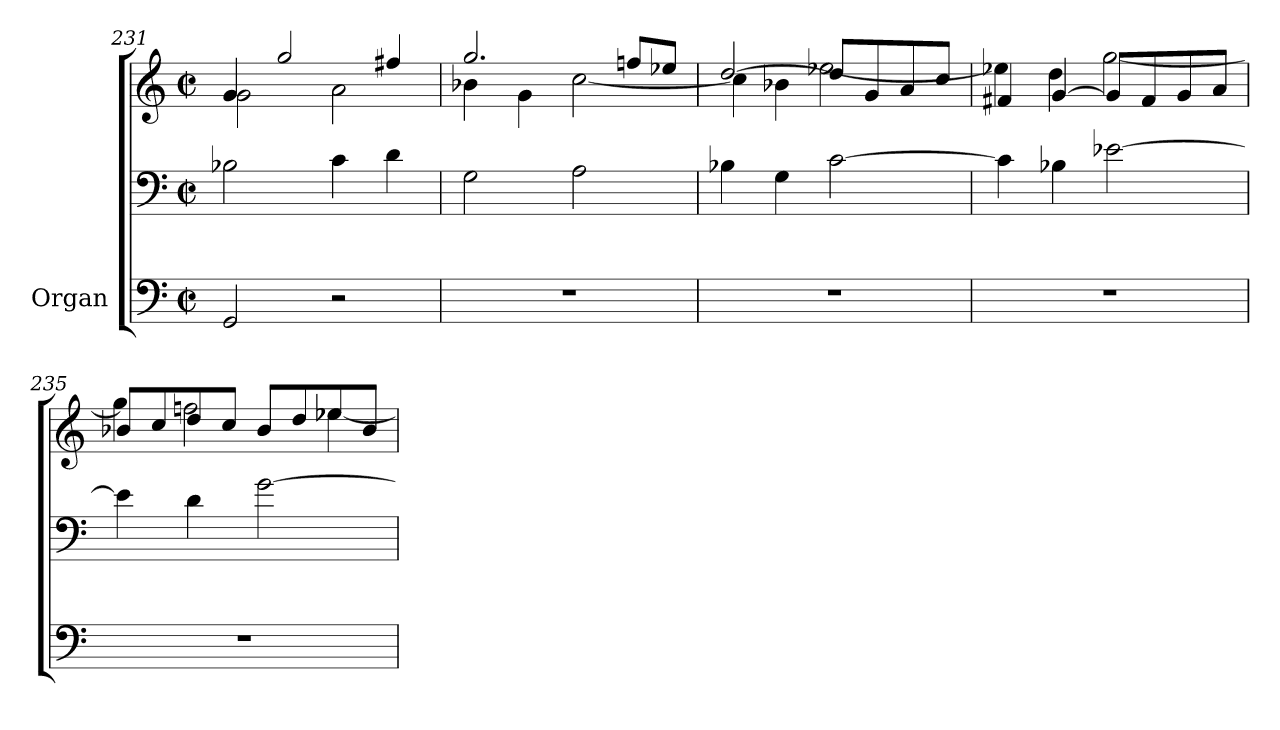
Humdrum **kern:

**kern	**kern	**kern
*part1	*part1	*part1
*staff3	*staff2	*staff1
*I"Organ	*	*
*clefF4	*clefF4	*clefG2
*k[]	*k[]	*k[]
*M2/2	*M2/2	*M2/2
*met(c|)	*met(c|)	*met(c|)
=231	=231	=231
*	*	*^
2GG/	2B-X\	4g/	2g\
.	.	2gg/	.
2r	4c\	.	2a\
.	4d\	4ff#X/	.
=232	=232	=232	=232
1r	2G\	2.gg/	4b-X\
.	.	.	4g\
.	2A\	.	[2cc\
.	.	8ffn/L	.
.	.	8ee-X/J	.
=233	=233	=233	=233
1r	4B-X\	[2dd/	4cc\]
.	4G\	.	4b-X\
.	[2c\	8dd/L]	[2ee-X\
.	.	8g/	.
.	.	8a/	.
.	.	8cc/J	.
=234	=234	=234	=234
1r	4c\]	4f#X/	4ee-X\]
.	4B-X\	[4g/	4dd\
.	[2e-X\	8g/L]	[2gg\
.	.	8f#/	.
.	.	8g/	.
.	.	8a/J	.
=235	=235	=235	=235
1r	4e-\]	8b-X/L	4gg\]
.	.	8cc/	.
.	4d\	8dd/	2ffn\
.	.	8cc/J	.
.	[2g\	8b-/L	.
.	.	8dd/	.
.	.	8ee-X/	[4ee-\
.	.	8b-/J	.
*	*	*v	*v
=	=	=
*-	*-	*-
